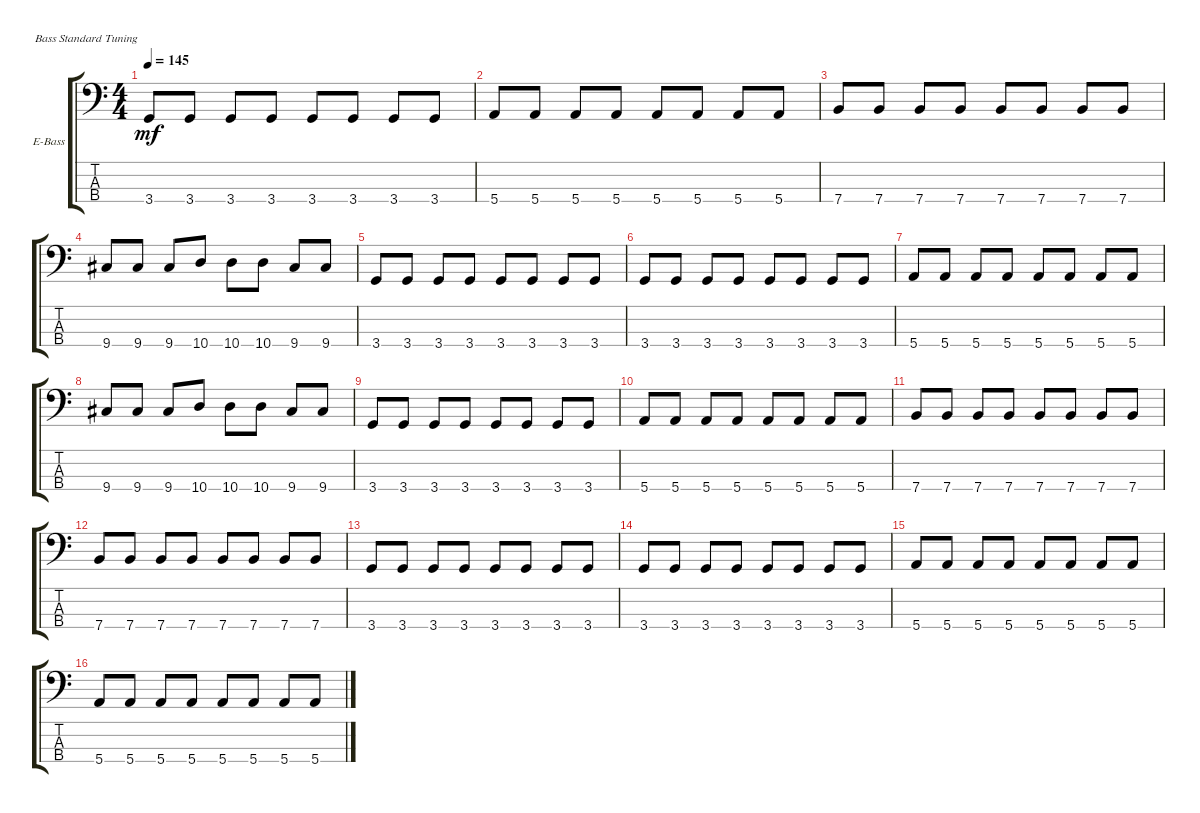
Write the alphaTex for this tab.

\defaultSystemsLayout 4
\bracketExtendMode groupsimilarinstruments
\firstSystemTrackNameOrientation horizontal
\otherSystemsTrackNameOrientation horizontal
\track ("Paul" "E-Bass") {instrument electricbassfinger}
\staff {score tabs}
\tuning (G2 D2 A1 E1)
\ts (4 4)
\tempo 145
\clef f4
\ks c
3.4.8{dy mf} 3.4.8 3.4.8 3.4.8 3.4.8 3.4.8 3.4.8 3.4.8 |
5.4.8 5.4.8 5.4.8 5.4.8 5.4.8 5.4.8 5.4.8 5.4.8 |
7.4.8 7.4.8 7.4.8 7.4.8 7.4.8 7.4.8 7.4.8 7.4.8 |
9.4.8 9.4.8 9.4.8 10.4.8 10.4.8 10.4.8 9.4.8 9.4.8 |
3.4.8 3.4.8 3.4.8 3.4.8 3.4.8 3.4.8 3.4.8 3.4.8 |
3.4.8 3.4.8 3.4.8 3.4.8 3.4.8 3.4.8 3.4.8 3.4.8 |
5.4.8 5.4.8 5.4.8 5.4.8 5.4.8 5.4.8 5.4.8 5.4.8 |
9.4.8 9.4.8 9.4.8 10.4.8 10.4.8 10.4.8 9.4.8 9.4.8 |
3.4.8 3.4.8 3.4.8 3.4.8 3.4.8 3.4.8 3.4.8 3.4.8 |
5.4.8 5.4.8 5.4.8 5.4.8 5.4.8 5.4.8 5.4.8 5.4.8 |
7.4.8 7.4.8 7.4.8 7.4.8 7.4.8 7.4.8 7.4.8 7.4.8 |
7.4.8 7.4.8 7.4.8 7.4.8 7.4.8 7.4.8 7.4.8 7.4.8 |
3.4.8 3.4.8 3.4.8 3.4.8 3.4.8 3.4.8 3.4.8 3.4.8 |
3.4.8 3.4.8 3.4.8 3.4.8 3.4.8 3.4.8 3.4.8 3.4.8 |
5.4.8 5.4.8 5.4.8 5.4.8 5.4.8 5.4.8 5.4.8 5.4.8 |
5.4.8 5.4.8 5.4.8 5.4.8 5.4.8 5.4.8 5.4.8 5.4.8
